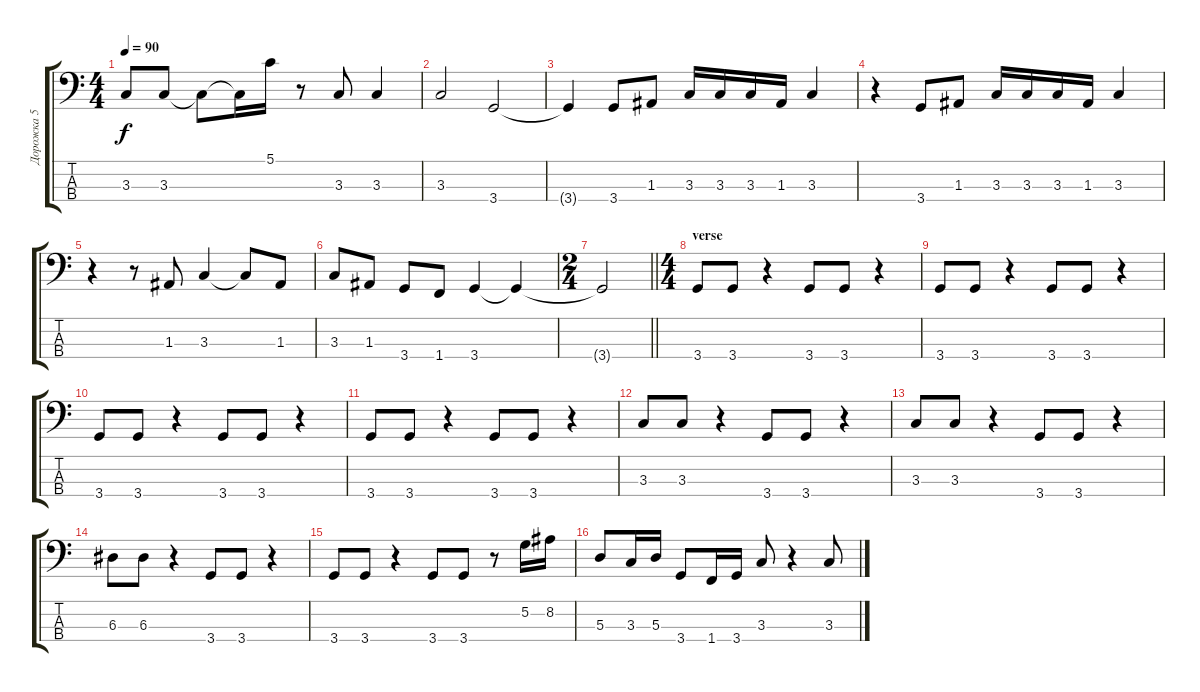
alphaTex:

\track ("Дорожка 5" "Дорожка 5") {instrument electricbasspick}
\staff {score tabs}
\tuning (G2 D2 A1 E1) {hide}
\ts (4 4)
\tempo 90
\clef f4
\ks c
3.3.8{dy f} 3.3.8 3.3{t}.8 3.3{t}.16 5.1.16 r.8 3.3.8 3.3.4 |
3.3.2 3.4.2 |
3.4{t}.4 3.4.8 1.3.8 3.3.16 3.3.16 3.3.16 1.3.16 3.3.4 |
r.4 3.4.8 1.3.8 3.3.16 3.3.16 3.3.16 1.3.16 3.3.4 |
r.4 r.8 1.3.8 3.3.4 3.3{t}.8 1.3.8 |
3.3.8 1.3.8 3.4.8 1.4.8 3.4.4 3.4{t}.4 |
\ts (2 4)
\barLineRight lightlight
3.4{t}.2 |
\ts (4 4)
\section ("" "verse")
3.4.8 3.4.8 r.4 3.4.8 3.4.8 r.4 |
3.4.8 3.4.8 r.4 3.4.8 3.4.8 r.4 |
3.4.8 3.4.8 r.4 3.4.8 3.4.8 r.4 |
3.4.8 3.4.8 r.4 3.4.8 3.4.8 r.4 |
3.3.8 3.3.8 r.4 3.4.8 3.4.8 r.4 |
3.3.8 3.3.8 r.4 3.4.8 3.4.8 r.4 |
6.3.8 6.3.8 r.4 3.4.8 3.4.8 r.4 |
3.4.8 3.4.8 r.4 3.4.8 3.4.8 r.8 5.2.16 8.2.16 |
5.3.8 3.3.16 5.3.16 3.4.8 1.4.16 3.4.16 3.3.8 r.4 3.3.8
